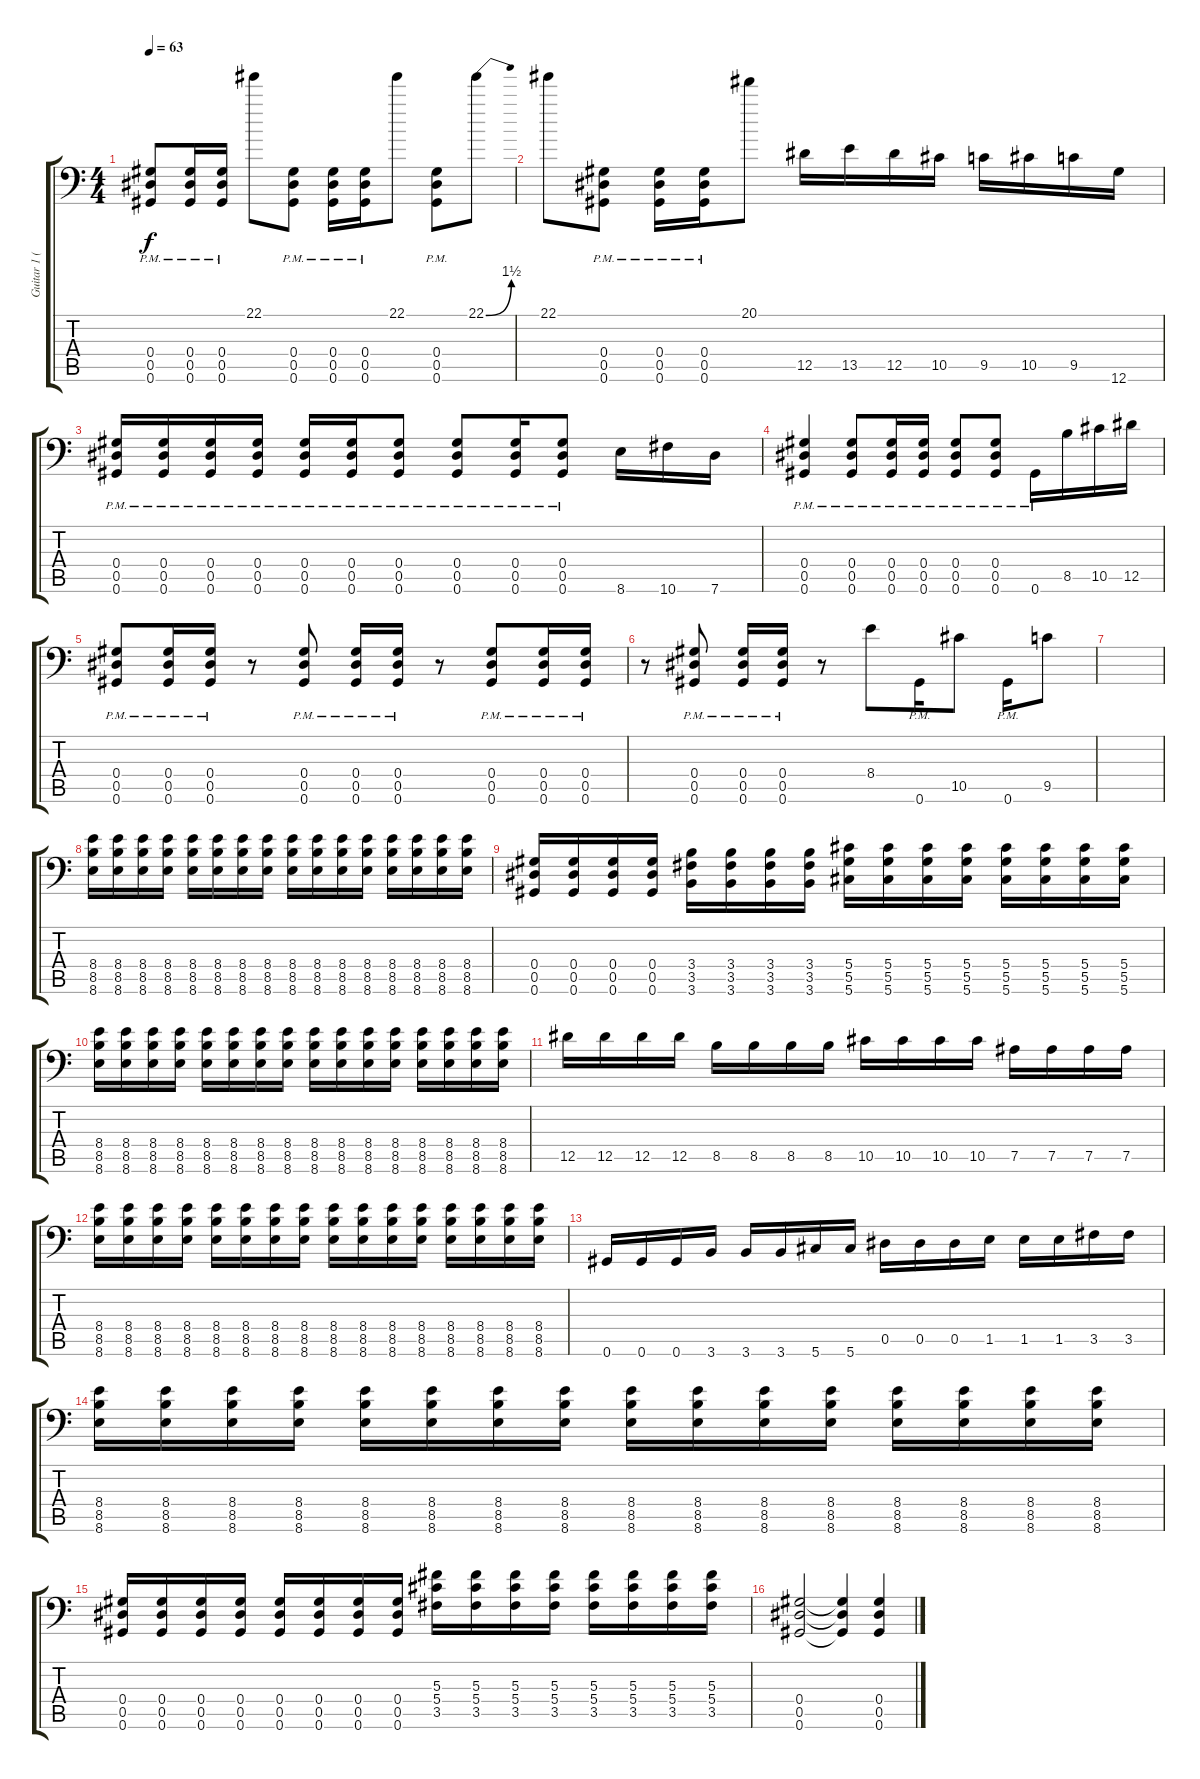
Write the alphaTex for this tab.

\track ("Guitar 1 (Drop G#)" "Guitar 1 (") {instrument distortionguitar}
\staff {score tabs}
\tuning (Bb3 F3 Db3 Ab2 Eb2 Ab1) {hide}
\ts (4 4)
\tempo 63
\clef f4
\ks c
(0.4{pm} 0.5{pm} 0.6{pm}).8{dy f} (0.4{pm} 0.5{pm} 0.6{pm}).16 (0.4{pm} 0.5{pm} 0.6{pm}).16 22.1.8 (0.4{pm} 0.5{pm} 0.6{pm}).8 (0.4{pm} 0.5{pm} 0.6{pm}).16 (0.4{pm} 0.5{pm} 0.6{pm}).16 22.1.8 (0.4{pm} 0.5{pm} 0.6{pm}).8 22.1{be (bend 0 0 60 6)}.8 |
22.1.8 (0.4{pm} 0.5{pm} 0.6{pm}).8 (0.4{pm} 0.5{pm} 0.6{pm}).16 (0.4{pm} 0.5{pm} 0.6{pm}).16 20.1.8 12.5.16 13.5.16 12.5.16 10.5.16 9.5.16 10.5.16 9.5.16 12.6.16 |
(0.4{pm} 0.5{pm} 0.6{pm}).16 (0.4{pm} 0.5{pm} 0.6{pm}).16 (0.4{pm} 0.5{pm} 0.6{pm}).16 (0.4{pm} 0.5{pm} 0.6{pm}).16 (0.4{pm} 0.5{pm} 0.6{pm}).16 (0.4{pm} 0.5{pm} 0.6{pm}).16 (0.4{pm} 0.5{pm} 0.6{pm}).8 (0.4{pm} 0.5{pm} 0.6{pm}).8 (0.4{pm} 0.5{pm} 0.6{pm}).16 (0.4{pm} 0.5{pm} 0.6{pm}).8 8.6.16 10.6.16 7.6.16 |
(0.4{pm} 0.5{pm} 0.6{pm}).4 (0.4{pm} 0.5{pm} 0.6{pm}).8 (0.4{pm} 0.5{pm} 0.6{pm}).16 (0.4{pm} 0.5{pm} 0.6{pm}).16 (0.4{pm} 0.5{pm} 0.6{pm}).8 (0.4{pm} 0.5{pm} 0.6{pm}).8 0.6{pm}.16 8.5.16 10.5.16 12.5.16 |
(0.4{pm} 0.5{pm} 0.6{pm}).8 (0.4{pm} 0.5{pm} 0.6{pm}).16 (0.4{pm} 0.5{pm} 0.6{pm}).16 r.8 (0.4{pm} 0.5{pm} 0.6{pm}).8 (0.4{pm} 0.5{pm} 0.6{pm}).16 (0.4{pm} 0.5{pm} 0.6{pm}).16 r.8 (0.4{pm} 0.5{pm} 0.6{pm}).8 (0.4{pm} 0.5{pm} 0.6{pm}).16 (0.4{pm} 0.5{pm} 0.6{pm}).16 |
r.8 (0.4{pm} 0.5{pm} 0.6{pm}).8 (0.4{pm} 0.5{pm} 0.6{pm}).16 (0.4{pm} 0.5{pm} 0.6{pm}).16 r.8 8.4.8 0.6{pm}.16 10.5.8 0.6{pm}.16 9.5.8 |
|
(8.4 8.5 8.6).16 (8.4 8.5 8.6).16 (8.4 8.5 8.6).16 (8.4 8.5 8.6).16 (8.4 8.5 8.6).16 (8.4 8.5 8.6).16 (8.4 8.5 8.6).16 (8.4 8.5 8.6).16 (8.4 8.5 8.6).16 (8.4 8.5 8.6).16 (8.4 8.5 8.6).16 (8.4 8.5 8.6).16 (8.4 8.5 8.6).16 (8.4 8.5 8.6).16 (8.4 8.5 8.6).16 (8.4 8.5 8.6).16 |
(0.4 0.5 0.6).16 (0.4 0.5 0.6).16 (0.4 0.5 0.6).16 (0.4 0.5 0.6).16 (3.4 3.5 3.6).16 (3.4 3.5 3.6).16 (3.4 3.5 3.6).16 (3.4 3.5 3.6).16 (5.4 5.5 5.6).16 (5.4 5.5 5.6).16 (5.4 5.5 5.6).16 (5.4 5.5 5.6).16 (5.4 5.5 5.6).16 (5.4 5.5 5.6).16 (5.4 5.5 5.6).16 (5.4 5.5 5.6).16 |
(8.4 8.5 8.6).16 (8.4 8.5 8.6).16 (8.4 8.5 8.6).16 (8.4 8.5 8.6).16 (8.4 8.5 8.6).16 (8.4 8.5 8.6).16 (8.4 8.5 8.6).16 (8.4 8.5 8.6).16 (8.4 8.5 8.6).16 (8.4 8.5 8.6).16 (8.4 8.5 8.6).16 (8.4 8.5 8.6).16 (8.4 8.5 8.6).16 (8.4 8.5 8.6).16 (8.4 8.5 8.6).16 (8.4 8.5 8.6).16 |
12.5.16 12.5.16 12.5.16 12.5.16 8.5.16 8.5.16 8.5.16 8.5.16 10.5.16 10.5.16 10.5.16 10.5.16 7.5.16 7.5.16 7.5.16 7.5.16 |
(8.4 8.5 8.6).16 (8.4 8.5 8.6).16 (8.4 8.5 8.6).16 (8.4 8.5 8.6).16 (8.4 8.5 8.6).16 (8.4 8.5 8.6).16 (8.4 8.5 8.6).16 (8.4 8.5 8.6).16 (8.4 8.5 8.6).16 (8.4 8.5 8.6).16 (8.4 8.5 8.6).16 (8.4 8.5 8.6).16 (8.4 8.5 8.6).16 (8.4 8.5 8.6).16 (8.4 8.5 8.6).16 (8.4 8.5 8.6).16 |
0.6.16 0.6.16 0.6.16 3.6.16 3.6.16 3.6.16 5.6.16 5.6.16 0.5.16 0.5.16 0.5.16 1.5.16 1.5.16 1.5.16 3.5.16 3.5.16 |
(8.4 8.5 8.6).16 (8.4 8.5 8.6).16 (8.4 8.5 8.6).16 (8.4 8.5 8.6).16 (8.4 8.5 8.6).16 (8.4 8.5 8.6).16 (8.4 8.5 8.6).16 (8.4 8.5 8.6).16 (8.4 8.5 8.6).16 (8.4 8.5 8.6).16 (8.4 8.5 8.6).16 (8.4 8.5 8.6).16 (8.4 8.5 8.6).16 (8.4 8.5 8.6).16 (8.4 8.5 8.6).16 (8.4 8.5 8.6).16 |
(0.4 0.5 0.6).16 (0.4 0.5 0.6).16 (0.4 0.5 0.6).16 (0.4 0.5 0.6).16 (0.4 0.5 0.6).16 (0.4 0.5 0.6).16 (0.4 0.5 0.6).16 (0.4 0.5 0.6).16 (5.3 5.4 3.5).16 (5.3 5.4 3.5).16 (5.3 5.4 3.5).16 (5.3 5.4 3.5).16 (5.3 5.4 3.5).16 (5.3 5.4 3.5).16 (5.3 5.4 3.5).16 (5.3 5.4 3.5).16 |
(0.4 0.5 0.6).2 (0.4{t} 0.5{t} 0.6{t}).4 (0.4 0.5 0.6).4
